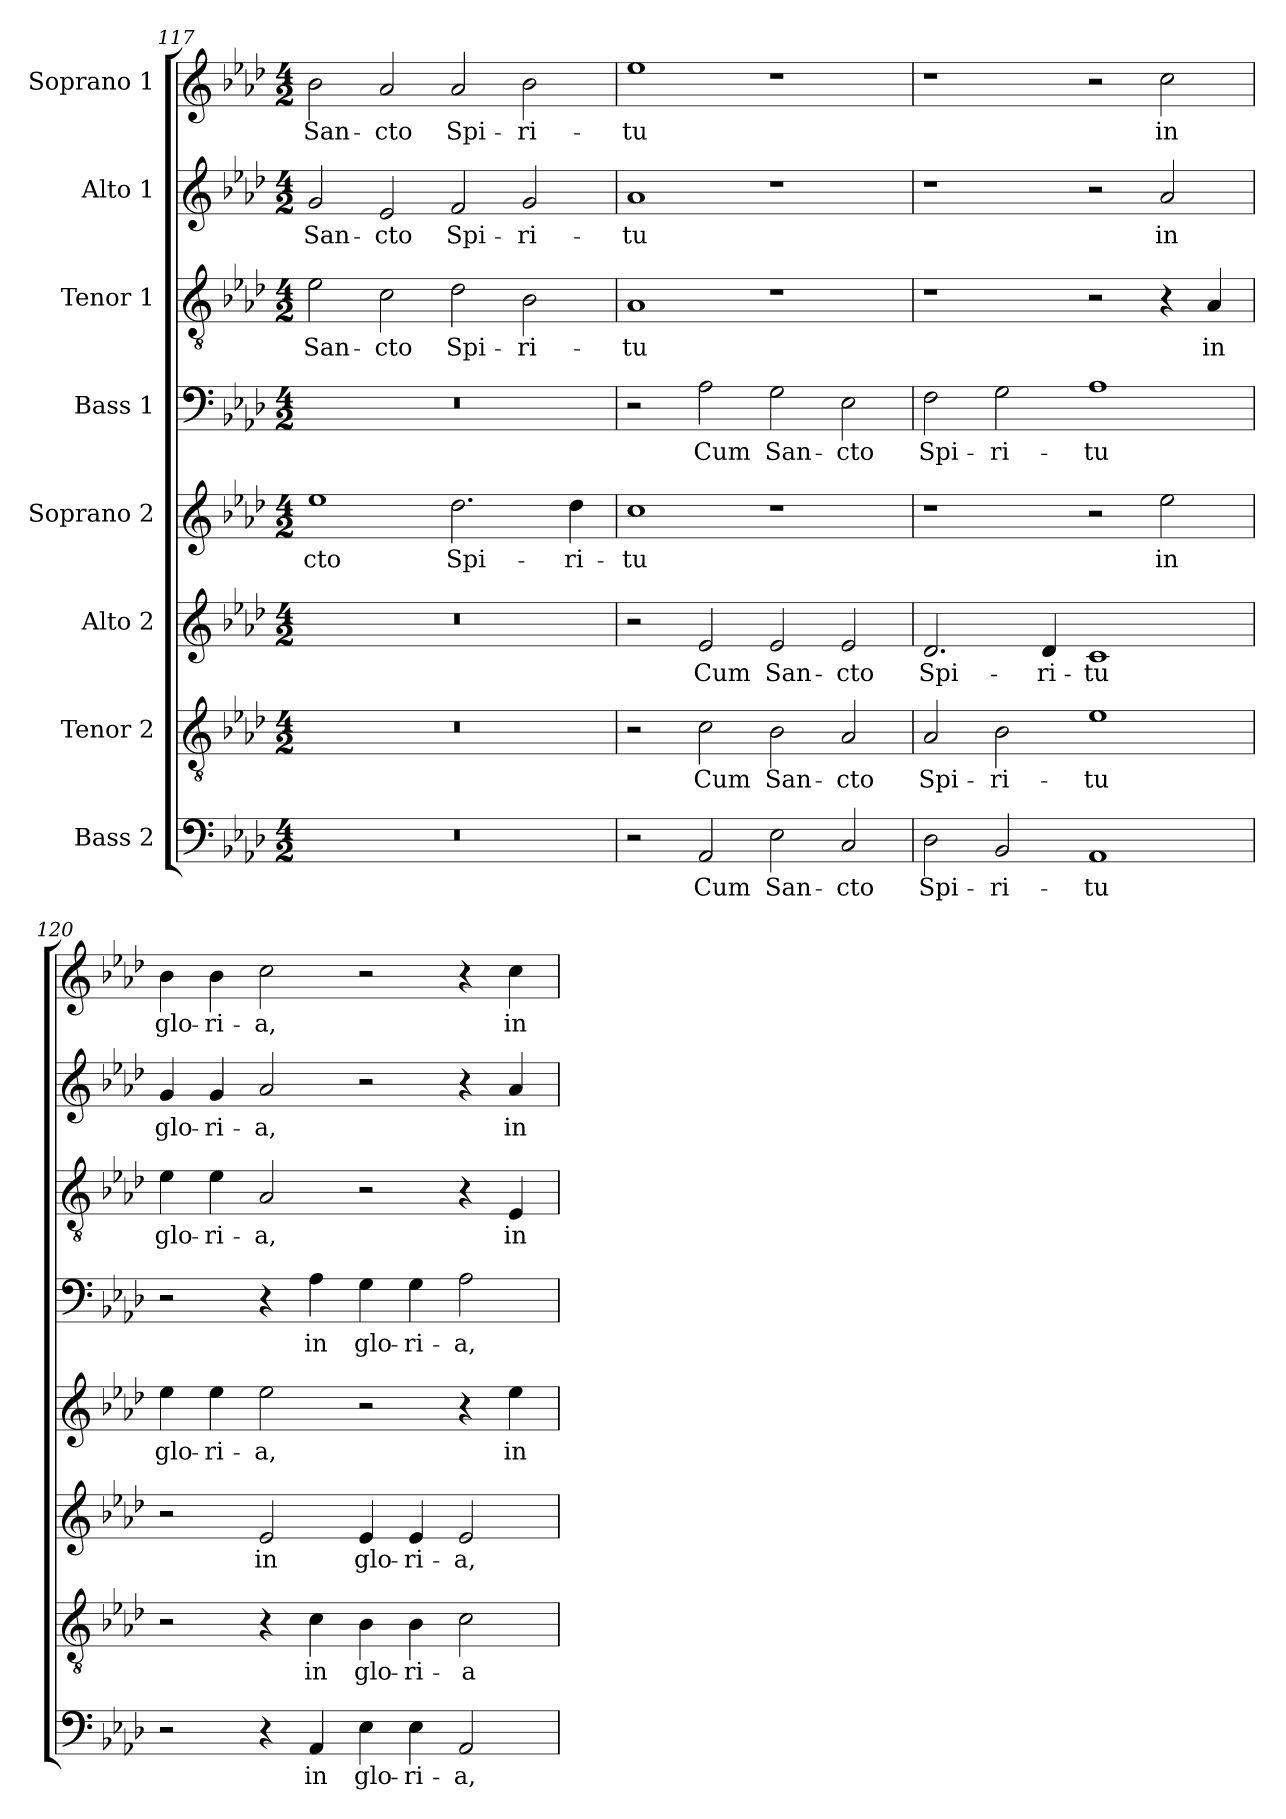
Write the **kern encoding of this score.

**kern	**text	**kern	**text	**kern	**text	**kern	**text	**kern	**text	**kern	**text	**kern	**text	**kern	**text
*part8	*part8	*part7	*part7	*part6	*part6	*part5	*part5	*part4	*part4	*part3	*part3	*part2	*part2	*part1	*part1
*staff8	*staff8	*staff7	*staff7	*staff6	*staff6	*staff5	*staff5	*staff4	*staff4	*staff3	*staff3	*staff2	*staff2	*staff1	*staff1
*I"Bass 2	*	*I"Tenor 2	*	*I"Alto 2	*	*I"Soprano 2	*	*I"Bass 1	*	*I"Tenor 1	*	*I"Alto 1	*	*I"Soprano 1	*
*clefF4	*	*clefGv2	*	*clefG2	*	*clefG2	*	*clefF4	*	*clefGv2	*	*clefG2	*	*clefG2	*
*k[b-e-a-d-]	*	*k[b-e-a-d-]	*	*k[b-e-a-d-]	*	*k[b-e-a-d-]	*	*k[b-e-a-d-]	*	*k[b-e-a-d-]	*	*k[b-e-a-d-]	*	*k[b-e-a-d-]	*
*A-:	*	*A-:	*	*A-:	*	*A-:	*	*A-:	*	*A-:	*	*A-:	*	*A-:	*
*M4/2	*	*M4/2	*	*M4/2	*	*M4/2	*	*M4/2	*	*M4/2	*	*M4/2	*	*M4/2	*
=117	=117	=117	=117	=117	=117	=117	=117	=117	=117	=117	=117	=117	=117	=117	=117
0r	.	0r	.	0r	.	1ee-	-cto	0r	.	2e-\	San-	2g/	San-	2b-\	San-
.	.	.	.	.	.	.	.	.	.	2c\	-cto	2e-/	-cto	2a-/	-cto
.	.	.	.	.	.	2.dd-\	Spi-	.	.	2d-\	Spi-	2f/	Spi-	2a-/	Spi-
.	.	.	.	.	.	.	.	.	.	2B-\	-ri-	2g/	-ri-	2b-\	-ri-
.	.	.	.	.	.	4dd-\	-ri-	.	.	.	.	.	.	.	.
=118	=118	=118	=118	=118	=118	=118	=118	=118	=118	=118	=118	=118	=118	=118	=118
2r	.	2r	.	2r	.	1cc	-tu	2r	.	1A-	-tu	1a-	-tu	1ee-	-tu
2AA-/	Cum	2c\	Cum	2e-/	Cum	.	.	2A-\	Cum	.	.	.	.	.	.
2E-\	San-	2B-\	San-	2e-/	San-	1r	.	2G\	San-	1r	.	1r	.	1r	.
2C/	-cto	2A-/	-cto	2e-/	-cto	.	.	2E-\	-cto	.	.	.	.	.	.
=119	=119	=119	=119	=119	=119	=119	=119	=119	=119	=119	=119	=119	=119	=119	=119
2D-\	Spi-	2A-/	Spi-	2.d-/	Spi-	1r	.	2F\	Spi-	1r	.	1r	.	1r	.
2BB-/	-ri-	2B-\	-ri-	.	.	.	.	2G\	-ri-	.	.	.	.	.	.
.	.	.	.	4d-/	-ri-	.	.	.	.	.	.	.	.	.	.
1AA-	-tu	1e-	-tu	1c	-tu	2r	.	1A-	-tu	2r	.	2r	.	2r	.
.	.	.	.	.	.	2ee-\	in	.	.	4r	.	2a-/	in	2cc\	in
.	.	.	.	.	.	.	.	.	.	4A-/	in	.	.	.	.
=120	=120	=120	=120	=120	=120	=120	=120	=120	=120	=120	=120	=120	=120	=120	=120
2r	.	2r	.	2r	.	4ee-\	glo-	2r	.	4e-\	glo-	4g/	glo-	4b-\	glo-
.	.	.	.	.	.	4ee-\	-ri-	.	.	4e-\	-ri-	4g/	-ri-	4b-\	-ri-
4r	.	4r	.	2e-/	in	2ee-\	-a,	4r	.	2A-/	-a,	2a-/	-a,	2cc\	-a,
4AA-/	in	4c\	in	.	.	.	.	4A-\	in	.	.	.	.	.	.
4E-\	glo-	4B-\	glo-	4e-/	glo-	2r	.	4G\	glo-	2r	.	2r	.	2r	.
4E-\	-ri-	4B-\	-ri-	4e-/	-ri-	.	.	4G\	-ri-	.	.	.	.	.	.
2AA-/	-a,	2c\	-a	2e-/	-a,	4r	.	2A-\	-a,	4r	.	4r	.	4r	.
.	.	.	.	.	.	4ee-\	in	.	.	4E-/	in	4a-/	in	4cc\	in
=	=	=	=	=	=	=	=	=	=	=	=	=	=	=	=
*-	*-	*-	*-	*-	*-	*-	*-	*-	*-	*-	*-	*-	*-	*-	*-
